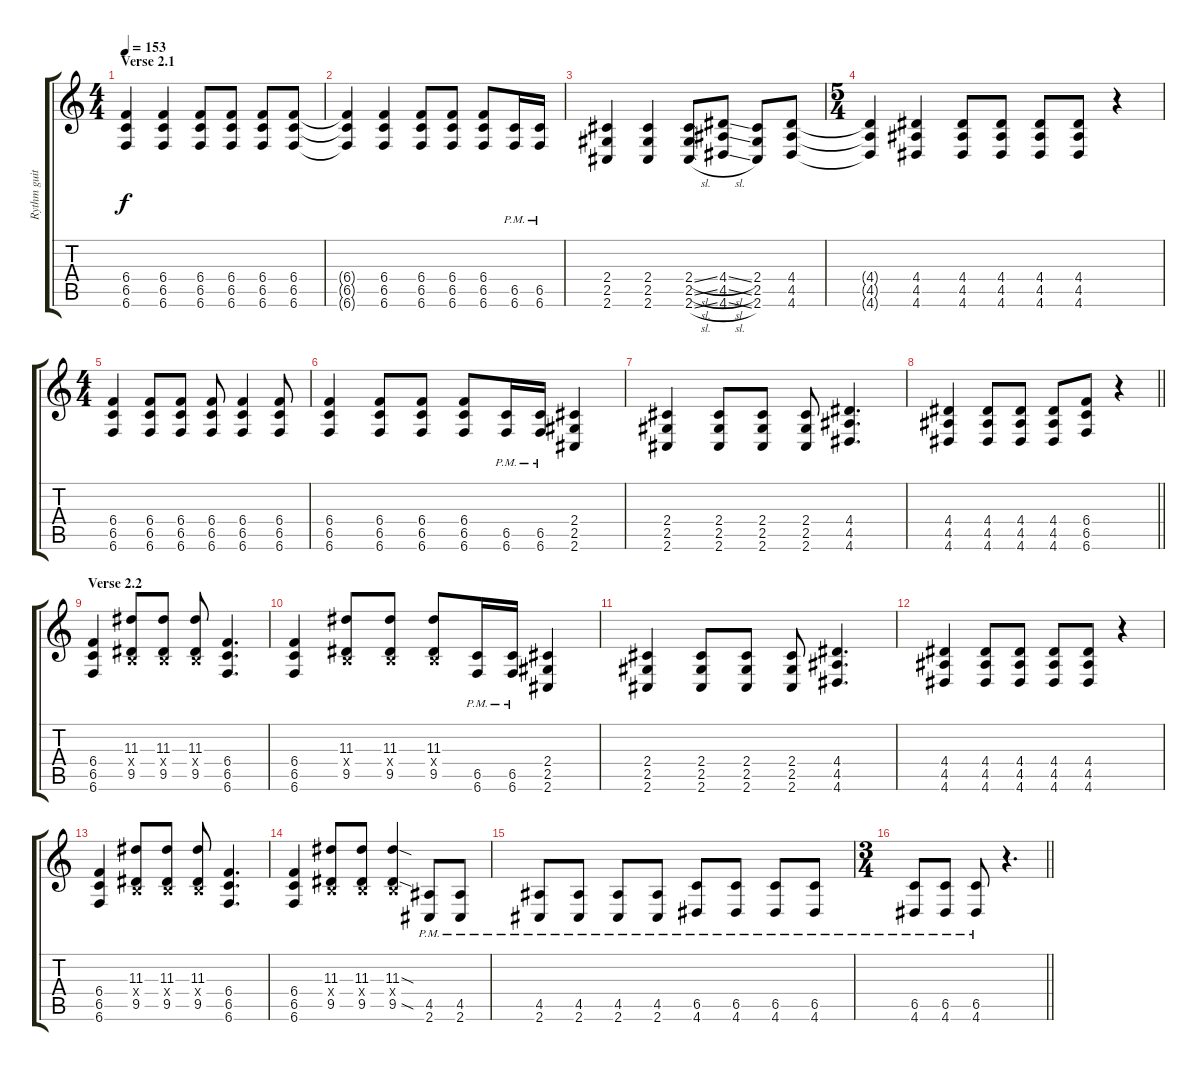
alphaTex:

\track ("Rythm guitar" "Rythm guit") {instrument overdrivenguitar}
\staff {score tabs}
\tuning (Db4 Ab3 E3 B2 Gb2 B1) {hide}
\ts (4 4)
\section ("" "Verse 2.1")
\tempo 153
\clef g2
\ks c
(6.4{t} 6.5{t} 6.6{t}).4{dy f} (6.4 6.5 6.6).4 (6.4 6.5 6.6).8 (6.4 6.5 6.6).8 (6.4 6.5 6.6).8 (6.4 6.5 6.6).8 |
(6.4{t} 6.5{t} 6.6{t}).4 (6.4 6.5 6.6).4 (6.4 6.5 6.6).8 (6.4 6.5 6.6).8 (6.4 6.5 6.6).8 (6.5{pm} 6.6).16 (6.5{pm} 6.6).16 |
(2.4 2.5 2.6).4 (2.4 2.5 2.6).4 (2.4{sl} 2.5{sl} 2.6{sl}).8 (4.4{sl} 4.5{sl} 4.6{sl}).8 (2.4 2.5 2.6).8 (4.4 4.5 4.6).8 |
\ts (5 4)
(4.4{t} 4.5{t} 4.6{t}).4 (4.4 4.5 4.6).4 (4.4 4.5 4.6).8 (4.4 4.5 4.6).8 (4.4 4.5 4.6).8 (4.4 4.5 4.6).8 r.4 |
\ts (4 4)
(6.4 6.5 6.6).4 (6.4 6.5 6.6).8 (6.4 6.5 6.6).8 (6.4 6.5 6.6).8 (6.4 6.5 6.6).4 (6.4 6.5 6.6).8 |
(6.4 6.5 6.6).4 (6.4 6.5 6.6).8 (6.4 6.5 6.6).8 (6.4 6.5 6.6).8 (6.5{pm} 6.6).16 (6.5{pm} 6.6).16 (2.4 2.5 2.6).4 |
(2.4 2.5 2.6).4 (2.4 2.5 2.6).8 (2.4 2.5 2.6).8 (2.4 2.5 2.6).8 (4.4 4.5 4.6).4{d} |
\barLineRight lightlight
(4.4 4.5 4.6).4 (4.4 4.5 4.6).8 (4.4 4.5 4.6).8 (4.4 4.5 4.6).8 (6.4 6.5 6.6).8 r.4 |
\section ("" "Verse 2.2")
(6.4 6.5 6.6).4 (11.3 0.4{x} 9.5).8 (11.3 0.4{x} 9.5).8 (11.3 0.4{x} 9.5).8 (6.4 6.5 6.6).4{d} |
(6.4 6.5 6.6).4 (11.3 0.4{x} 9.5).8 (11.3 0.4{x} 9.5).8 (11.3 0.4{x} 9.5).8 (6.5{pm} 6.6).16 (6.5{pm} 6.6).16 (2.4 2.5 2.6).4 |
(2.4 2.5 2.6).4 (2.4 2.5 2.6).8 (2.4 2.5 2.6).8 (2.4 2.5 2.6).8 (4.4 4.5 4.6).4{d} |
(4.4 4.5 4.6).4 (4.4 4.5 4.6).8 (4.4 4.5 4.6).8 (4.4 4.5 4.6).8 (4.4 4.5 4.6).8 r.4 |
(6.4 6.5 6.6).4 (11.3 0.4{x} 9.5).8 (11.3 0.4{x} 9.5).8 (11.3 0.4{x} 9.5).8 (6.4 6.5 6.6).4{d} |
(6.4 6.5 6.6).4 (11.3 0.4{x} 9.5).8 (11.3 0.4{x} 9.5).8 (11.3{sod} 0.4{x} 9.5{sod}).4 (4.5{pm} 2.6).8 (4.5{pm} 2.6).8 |
(4.5{pm} 2.6).8 (4.5{pm} 2.6).8 (4.5{pm} 2.6).8 (4.5{pm} 2.6).8 (6.5{pm} 4.6).8 (6.5{pm} 4.6).8 (6.5{pm} 4.6).8 (6.5{pm} 4.6).8 |
\ts (3 4)
\barLineRight lightlight
(6.5{pm} 4.6).8 (6.5{pm} 4.6).8 (6.5{pm} 4.6).8 r.4{d}
